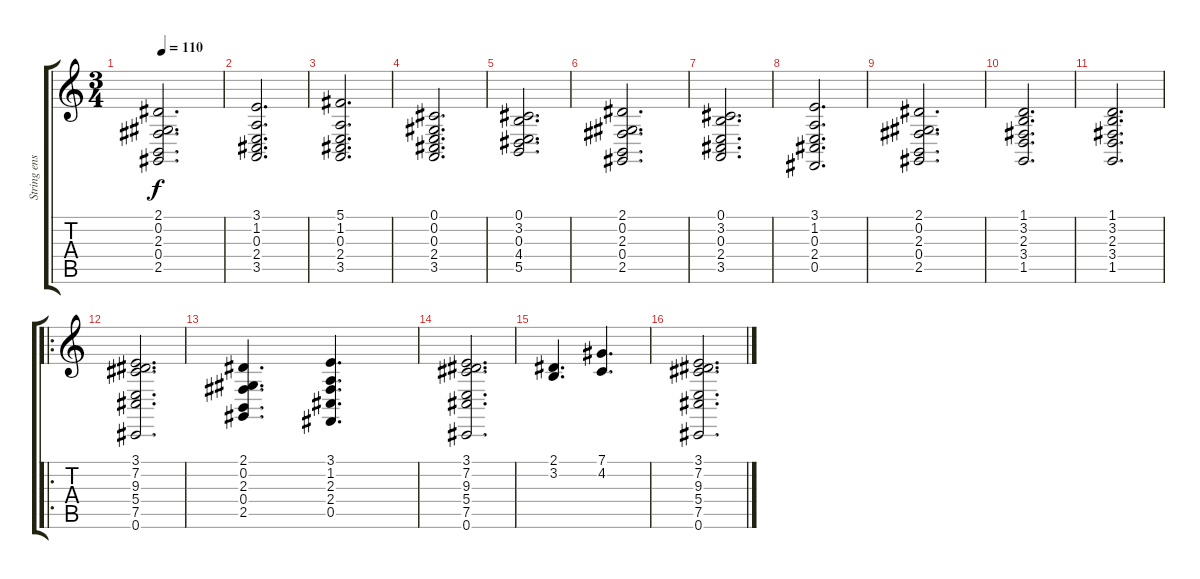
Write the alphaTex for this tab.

\track ("String ensamble" "String ens") {instrument stringensemble2}
\staff {score tabs}
\tuning (Db4 Ab3 E3 B2 Gb2 Db2) {hide}
\ts (3 4)
\tempo 110
\clef g2
\ks c
(2.1 0.2 2.3 0.4 2.5).2{d dy f} |
(3.1 1.2 0.3 2.4 3.5).2{d} |
(5.1 1.2 0.3 2.4 3.5).2{d} |
(0.1 0.2 0.3 2.4 3.5).2{d} |
(0.1 3.2 0.3 4.4 5.5).2{d} |
(2.1 0.2 2.3 0.4 2.5).2{d} |
(0.1 3.2 0.3 2.4 3.5).2{d} |
(3.1 1.2 0.3 2.4 0.5).2{d} |
(2.1 0.2 2.3 0.4 2.5).2{d} |
(1.1 3.2 2.3 3.4 1.5).2{d} |
(1.1 3.2 2.3 3.4 1.5).2{d} |
\ro
(3.1 7.2 9.3 5.4 7.5 0.6).2{d} |
(2.1 0.2 2.3 0.4 2.5).4{d} (3.1 1.2 2.3 2.4 0.5).4{d} |
(3.1 7.2 9.3 5.4 7.5 0.6).2{d} |
(2.1 3.2).4{d} (7.1 4.2).4{d} |
(3.1 7.2 9.3 5.4 7.5 0.6).2{d}
